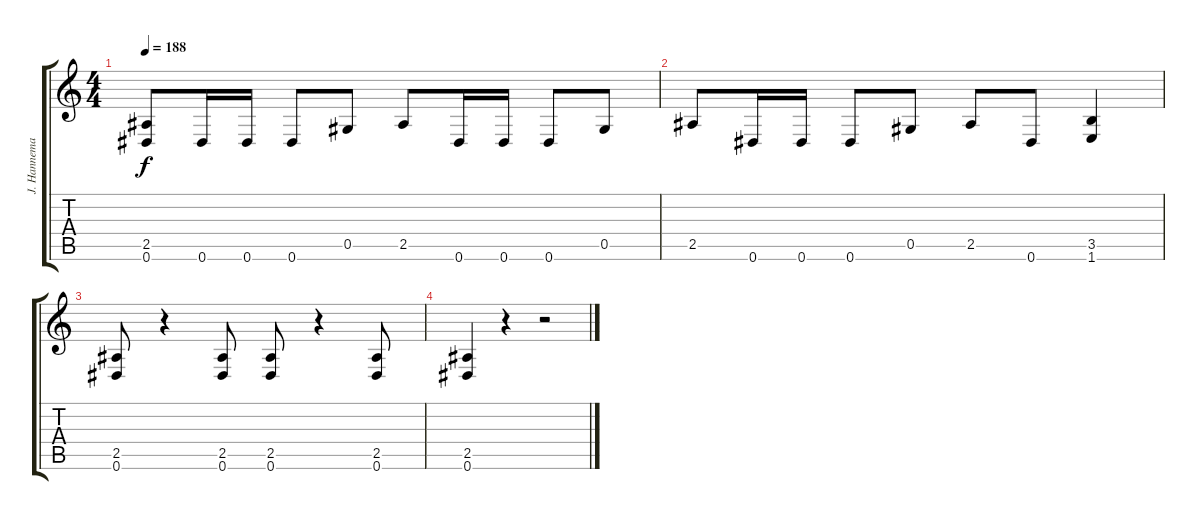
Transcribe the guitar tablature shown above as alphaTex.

\track ("J. Hannemann" "J. Hannema") {instrument distortionguitar}
\staff {score tabs}
\tuning (Eb4 Bb3 Gb3 Db3 Ab2 Eb2) {hide}
\ts (4 4)
\tempo 188
\clef g2
\ks c
(2.5 0.6).8{dy f} 0.6.16 0.6.16 0.6.8 0.5.8 2.5.8 0.6.16 0.6.16 0.6.8 0.5.8 |
2.5.8 0.6.16 0.6.16 0.6.8 0.5.8 2.5.8 0.6.8 (3.5 1.6).4 |
(2.5 0.6).8 r.4 (2.5 0.6).8 (2.5 0.6).8 r.4 (2.5 0.6).8 |
(2.5 0.6).4 r.4 r.2
